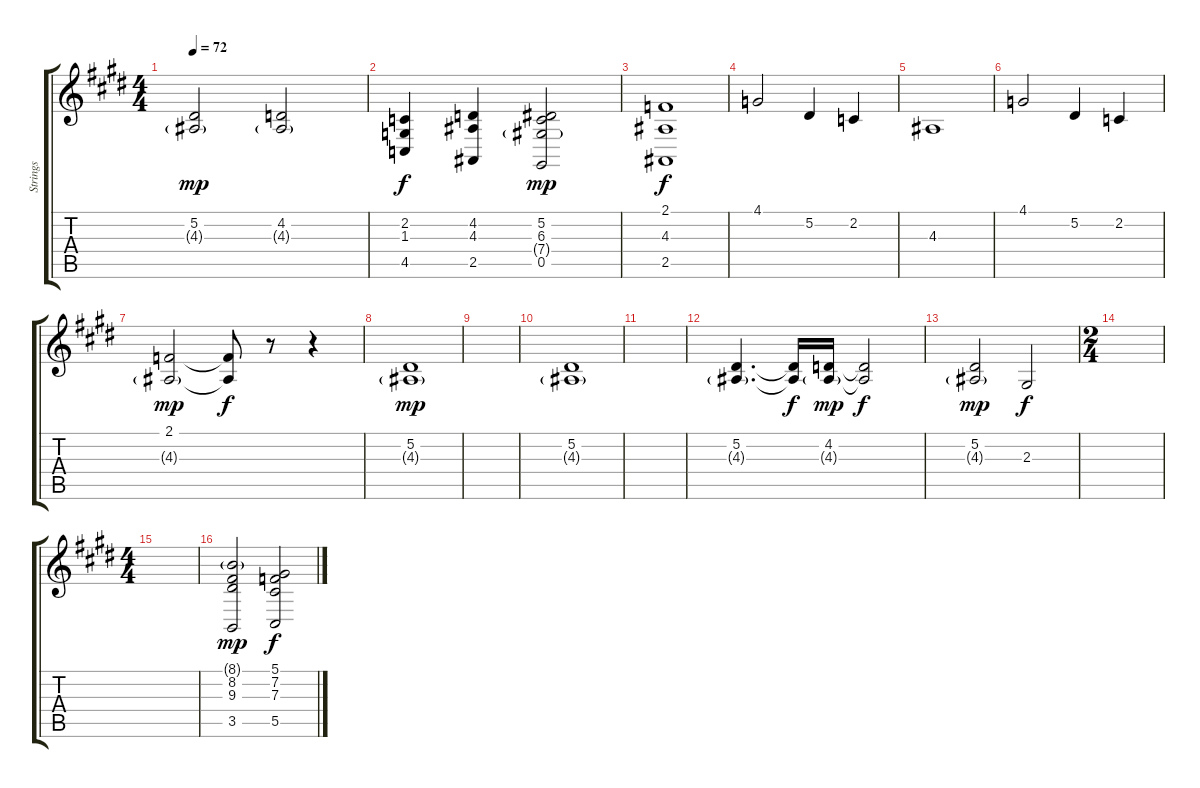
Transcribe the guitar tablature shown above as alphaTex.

\track ("Strings" "Strings") {instrument stringensemble1}
\staff {score tabs}
\tuning (Eb4 Bb3 Gb3 Db3 Ab2 Eb2) {hide}
\ts (4 4)
\tempo 72
\clef g2
\ks e
(5.2 4.3{g}).2{dy mp} (4.2 4.3{g}).2 |
(2.2 1.3 4.5).4{dy f} (4.2 4.3 2.5).4 (5.2 6.3 7.4{g} 0.5).2{dy mp} |
(2.1 4.3 2.5).1{dy f} |
4.1.2 5.2.4 2.2.4 |
4.3.1 |
4.1.2 5.2.4 2.2.4 |
(2.1 4.3{g}).2{dy mp} (2.1{t} 4.3{t}).8{dy f} r.8 r.4 |
(5.2 4.3{g}).1{dy mp} |
|
(5.2 4.3{g}).1 |
|
(5.2 4.3{g}).4{d} (5.2{t} 4.3{t}).16{dy f} (4.2 4.3{g}).16{dy mp} (4.2{t} 4.3{t}).2{dy f} |
(5.2 4.3{g}).2{dy mp} 2.3.2{dy f} |
\ts (2 4)
|
\ts (4 4)
|
(8.1{g} 8.2 9.3 3.5).2{dy mp} (5.1 7.2 7.3 5.5).2{dy f}
